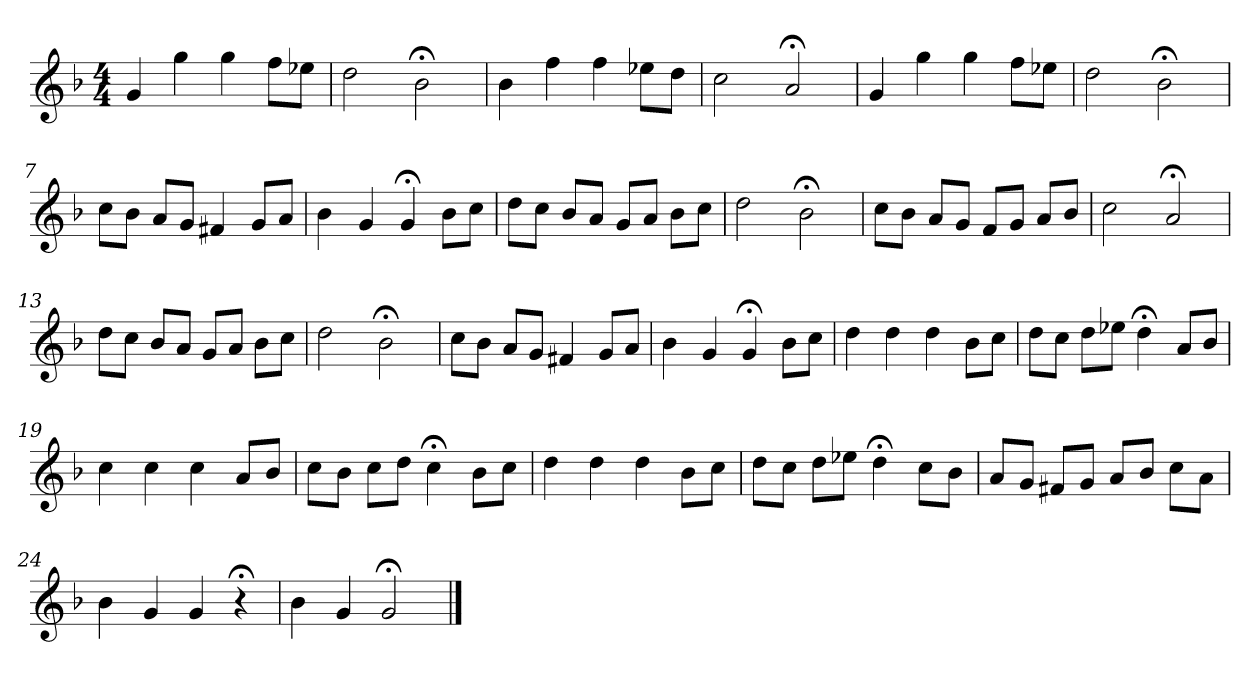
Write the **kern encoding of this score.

**kern
*part1
*staff1
*k[b-]
*G:dor
*M4/4
*MM120
=1
4g
4gg
4gg
8ffL
8ee-XJ
=2
2dd
2b-;<
=3
4b-
4ff
4ff
8ee-XL
8ddJ
=4
2cc
2a;<
=5
4g
4gg
4gg
8ffL
8ee-XJ
=6
2dd
2b-;<
=7
8ccL
8b-J
8aL
8gJ
4f#X
8gL
8aJ
=8
4b-
4g
4g;<
8b-L
8ccJ
=9
8ddL
8ccJ
8b-L
8aJ
8gL
8aJ
8b-L
8ccJ
=10
2dd
2b-;<
=11
8ccL
8b-J
8aL
8gJ
8fL
8gJ
8aL
8b-J
=12
2cc
2a;<
=13
8ddL
8ccJ
8b-L
8aJ
8gL
8aJ
8b-L
8ccJ
=14
2dd
2b-;<
=15
8ccL
8b-J
8aL
8gJ
4f#X
8gL
8aJ
=16
4b-
4g
4g;<
8b-L
8ccJ
=17
4dd
4dd
4dd
8b-L
8ccJ
=18
8ddL
8ccJ
8ddL
8ee-XJ
4dd;<
8aL
8b-J
=19
4cc
4cc
4cc
8aL
8b-J
=20
8ccL
8b-J
8ccL
8ddJ
4cc;<
8b-L
8ccJ
=21
4dd
4dd
4dd
8b-L
8ccJ
=22
8ddL
8ccJ
8ddL
8ee-XJ
4dd;<
8ccL
8b-J
=23
8aL
8gJ
8f#XL
8gJ
8aL
8b-J
8ccL
8aJ
=24
4b-
4g
4g
4r;<
=25
4b-
4g
2g;<
==
*-
